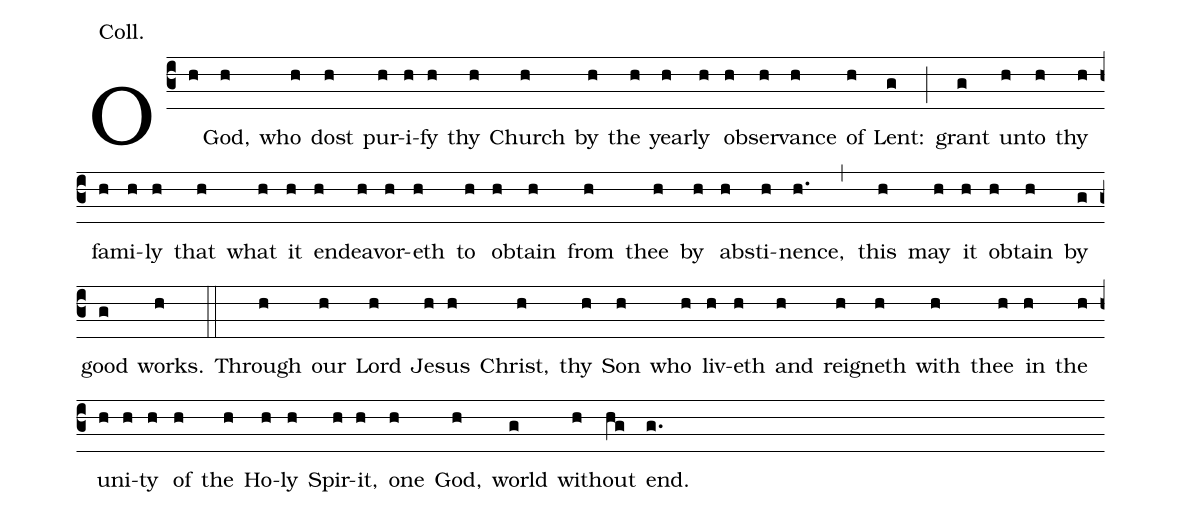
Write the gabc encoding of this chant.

annotation: Coll.;
%%
(c3) O(h) God,(h) who(h) dost(h) pur(h)i(h)fy(h) thy(h) Church(h) by(h) the(h) year(h)ly(h) ob(h)ser(h)vance(h) of(h) Lent:(g) (;) grant(g) un(h)to(h) thy(h) fam(h)i(h)ly(h) that(h) what(h) it(h) en(h)dea(h)vor(h)eth(h) to(h) ob(h)tain(h) from(h) thee(h) by(h) abs(h)ti(h)nence,(h.) (,) this(h) may(h) it(h) ob(h)tain(h) by(g) good(g) works.(h) (::) Through(h) our(h) Lord(h) Je(h)sus(h) Christ,(h) thy(h) Son(h) who(h) liv(h)eth(h) and(h) reign(h)eth(h) with(h) thee(h) in(h) the(h) un(h)i(h)ty(h) of(h) the(h) Ho(h)ly(h) Spir(h)it,(h) one(h) God,(h) world(g) with(h)out(hg) end.(g.)
